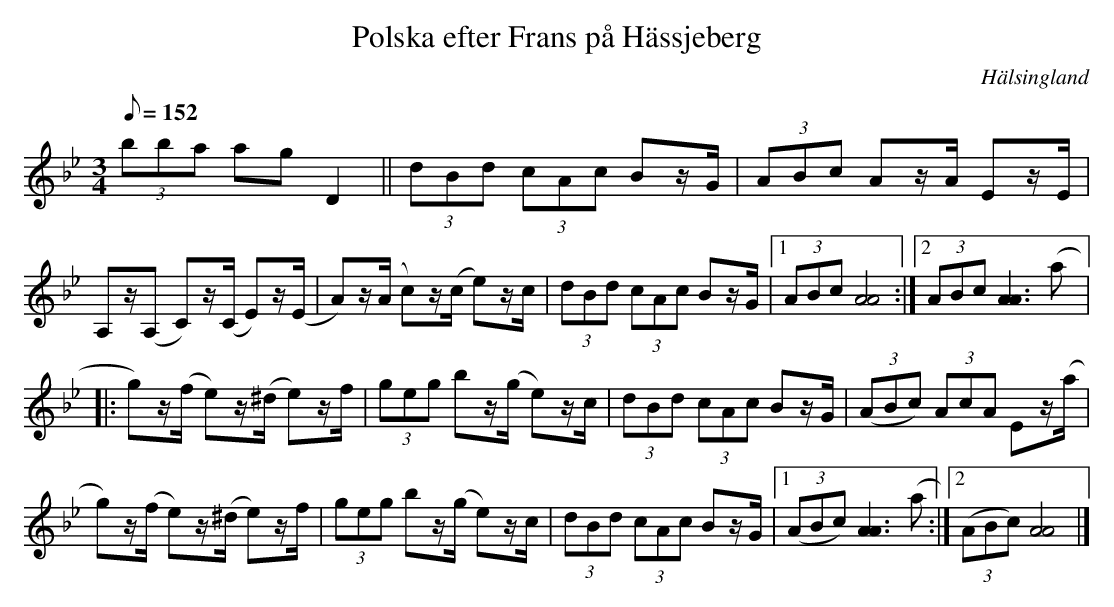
X:1
T:Polska efter Frans på Hässjeberg
O:Hälsingland
M:3/4
L:1/8
Q:152
K:Bb
(3bb-a a-g D2||(3dBd (3cAc Bz/G/|(3ABc Az/A/ Ez/E/|
A,z/(A, C)z/(C/ E)z/(E/|A)z/(A/ c)z/(c/ e)z/c/|(3dBd (3cAc Bz/G/|[1(3ABc [A4A4]:|[2(3ABc [A3A3](a|:!
g)z/(f/ e)z/(^d/ e)z/f/|(3geg bz/(g/ e)z/c/|(3dBd (3cAc Bz/G/|((3ABc) (3AcA Ez/(a/|!
g)z/(f/ e)z/(^d/ e)z/f/|(3geg bz/(g/ e)z/c/|(3dBd (3cAc Bz/G/|[1((3ABc) [A3A3](a:|[2((3ABc) [A4A4]|]
